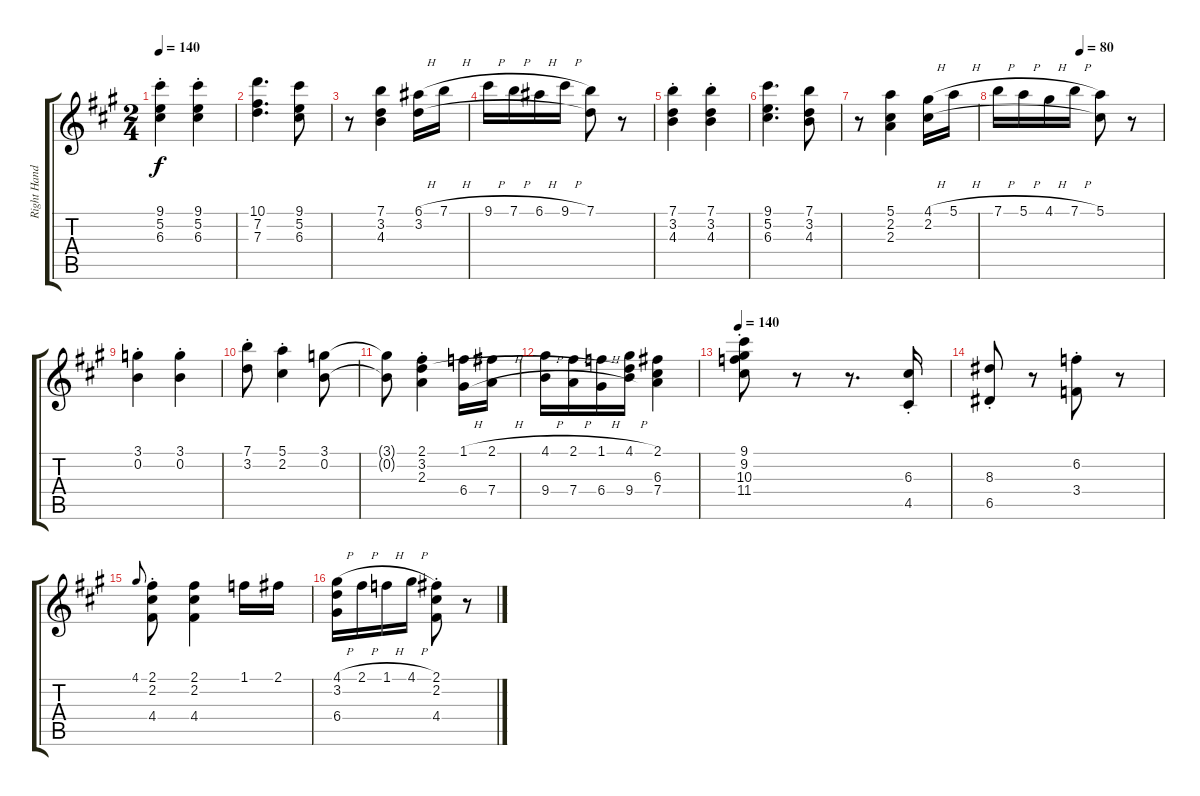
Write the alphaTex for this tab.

\track ("Right Hand" "Right Hand") {instrument stringensemble1}
\staff {score tabs}
\tuning (E5 B4 G4 D4 A3 E3) {hide}
\ts (2 4)
\tempo 140
\clef g2
\ks f#minor
(9.1{st} 5.2{st} 6.3{st}).4{dy f volume 15} (9.1{st} 5.2{st} 6.3{st}).4 |
(10.1 7.2 7.3).4{d} (9.1 5.2 6.3).8 |
r.8 (7.1 3.2 4.3).4 (6.1{h} 3.2).16 7.1{h}.16 |
9.1{h}.16 7.1{h}.16 6.1{h}.16 9.1{h}.16 (7.1 3.2{t}).8 r.8 |
(7.1{st} 3.2{st} 4.3{st}).4 (7.1{st} 3.2{st} 4.3{st}).4 |
(9.1 5.2 6.3).4{d} (7.1 3.2 4.3).8 |
r.8 (5.1 2.2 2.3).4 (4.1{h} 2.2).16 5.1{h}.16 |
\tempo (80 0.5)
7.1{h}.16 5.1{h}.16 4.1{h}.16 7.1{h}.16 (5.1 2.2{t}).8 r.8 |
(3.1{st} 0.2{st}).4{volume 12} (3.1 0.2{st}).4 |
(7.1{st} 3.2{st}).8 (5.1{st} 2.2{st}).4 (3.1 0.2).8 |
(3.1{t} 0.2{t}).8 (2.1{st} 3.2 2.3{st}).4 (1.1{h} 6.4{h}).16 (2.1{h} 7.4{h}).16 |
(4.1{h} 9.4{h}).16 (2.1{h} 7.4{h}).16 (1.1{h} 6.4{h}).16 (4.1{h} 3.2{t} 9.4{h}).16 (2.1 6.3 7.4).4 |
\tempo 140
(9.1{st} 9.2{st} 10.3{st} 11.4{st}).8{volume 15} r.8 r.8{d} (6.3{st} 4.5{st}).16 |
(8.3{st} 6.5{st}).8 r.8 (6.2{st} 3.4{st}).8 r.8 |
4.1.8{gr onbeat} (2.1{st} 2.2{st} 4.4{st}).8 (2.1 2.2 4.4).4 1.1.16 2.1.16 |
(4.1{h} 3.2 6.4).16 2.1{h}.16 1.1{h}.16 4.1{h}.16 (2.1{st} 2.2{st} 4.4{st}).8 r.8
